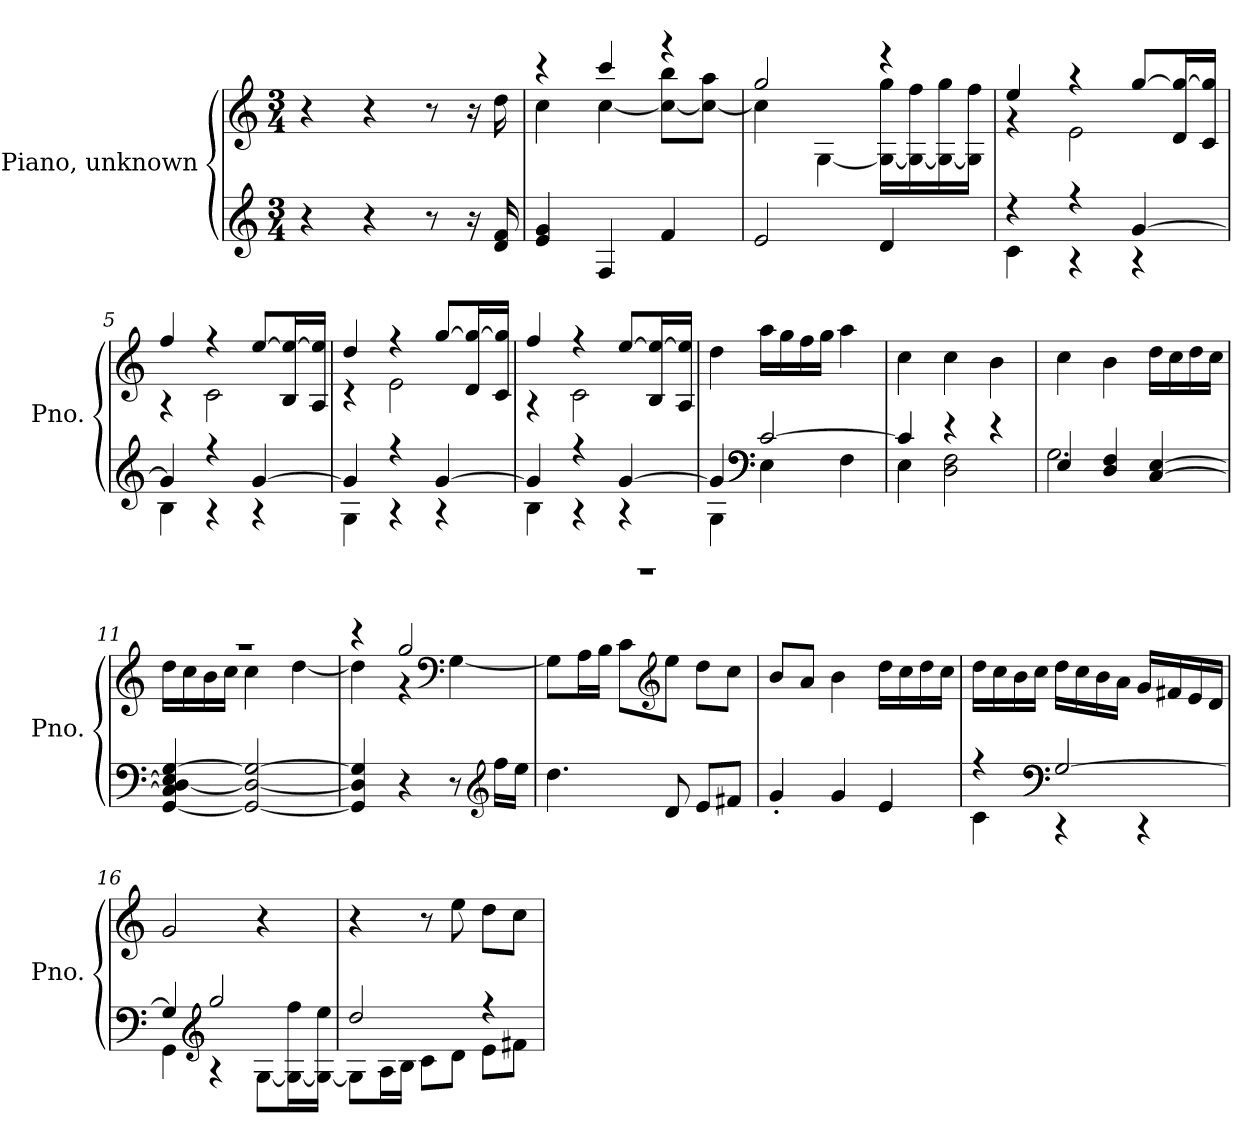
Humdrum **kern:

**kern	**kern
*part1	*part1
*staff2	*staff1
*I"Piano, unknown	*
*I'Pno.	*
*clefG2	*clefG2
*k[]	*k[]
*M3/4	*M3/4
*MM154	*MM154
=1	=1
4r	4r
4r	4r
8r	8r
16r	16r
16d/ 16f/	16dd\
=2	=2
*	*^
4e/ 4g/	4r	4cc\
4F/	4ccc/	[4cc\
4f/	4r	8cc\_ 8bb\L
.	.	8cc\_ 8aa\J
=3	=3	=3
2e/	2gg/	4cc\]
.	.	[4G\
4d/	4r	16G\_ 16gg\LL
.	.	16G\_ 16ff\
.	.	16G\_ 16gg\
.	.	16G\] 16ff\JJ
=4	=4	=4
*^	*	*
4r	4c\	4ee/	4r
4r	4r	4r	2e\
[4g/	4r	[8gg/L	.
.	.	16d/ 16gg/_L	.
.	.	16c/ 16gg/]JJ	.
=5	=5	=5	=5
4g/]	4B\	4ff/	4r
4r	4r	4r	2c\
[4g/	4r	[8ee/L	.
.	.	16B/ 16ee/_L	.
.	.	16A/ 16ee/]JJ	.
=6	=6	=6	=6
4g/]	4G\	4dd/	4r
4r	4r	4r	2e\
[4g/	4r	[8gg/L	.
.	.	16d/ 16gg/_L	.
.	.	16c/ 16gg/]JJ	.
!!LO:LB:g=z	!!
=7	=7	=7	=7
4g/]	4B\	4ff/	4r
4r	4r	4r	2c\
[4g/	4r	[8ee/L	.
.	.	16B/ 16ee/_L	.
.	.	16A/ 16ee/]JJ	.
*	*	*v	*v
=8	=8	=8
4g/]	4G\	4dd\
*clefF4	*	*
[2c/	4E\	16aa\LL
.	.	16gg\
.	.	16ff\
.	.	16gg\JJ
.	4F\	4aa\
=9	=9	=9
4c/]	4E\	4cc\
4r	2D\ 2F\	4cc\
4r	.	4b\
=10	=10	=10
4E/	2.G\	4cc\
4D/ 4F/	.	4b\
[4C/ [4E/	.	16dd\LL
.	.	16cc\
.	.	16dd\
.	.	16cc\JJ
*v	*v	*
=11	=11
*	*^
[4GG/ 4C/] [4D/ 4E/] [4G/	2.r	16dd\LL
.	.	16cc\
.	.	16b\
.	.	16cc\JJ
2GG/_ 2D/_ 2G/_	.	4cc\
.	.	[4dd\
=12	=12	=12
4GG/] 4D/] 4G/]	4r	4dd\]
4r	2gg/	4r
*	*clefF4	*
8r	.	[4G\
*clefG2	*	*
16ff\LL	.	.
16ee\JJ	.	.
!!LO:LB:g=z	!!
=13	=13	=13
4.dd\	2.r	8G\L]
.	.	16A\L
.	.	16B\JJ
.	.	8c\L
*	*clefG2	*
8d/	.	8ee\J
8e/L	.	8dd\L
8f#X/J	.	8cc\J
*	*v	*v
=14	=14
4g'/	8b/L
.	8a/J
4g/	4b\
4e/	16dd\LL
.	16cc\
.	16dd\
.	16cc\JJ
=15	=15
*^	*
4r	4c\	16dd\LL
.	.	16cc\
.	.	16b\
.	.	16cc\JJ
*clefF4	*	*
[2G/	4r	16dd\LL
.	.	16cc\
.	.	16b\
.	.	16a\JJ
.	4r	16g/LL
.	.	16f#X/
.	.	16e/
.	.	16d/JJ
=16	=16	=16
4G/]	4GG\	2g/
*clefG2	*	*
2gg/	4r	.
.	[8G\L	4r
.	16G\_ 16ff\L	.
.	16G\_ 16ee\JJ	.
!!LO:LB:g=z
=17	=17	=17
2dd/	8G\L]	4r
.	16A\L	.
.	16B\JJ	.
.	8c\L	8r
.	8d\J	8ee\
4r	8e\L	8dd\L
.	8f#X\J	8cc\J
*v	*v	*
=	=
*-	*-
